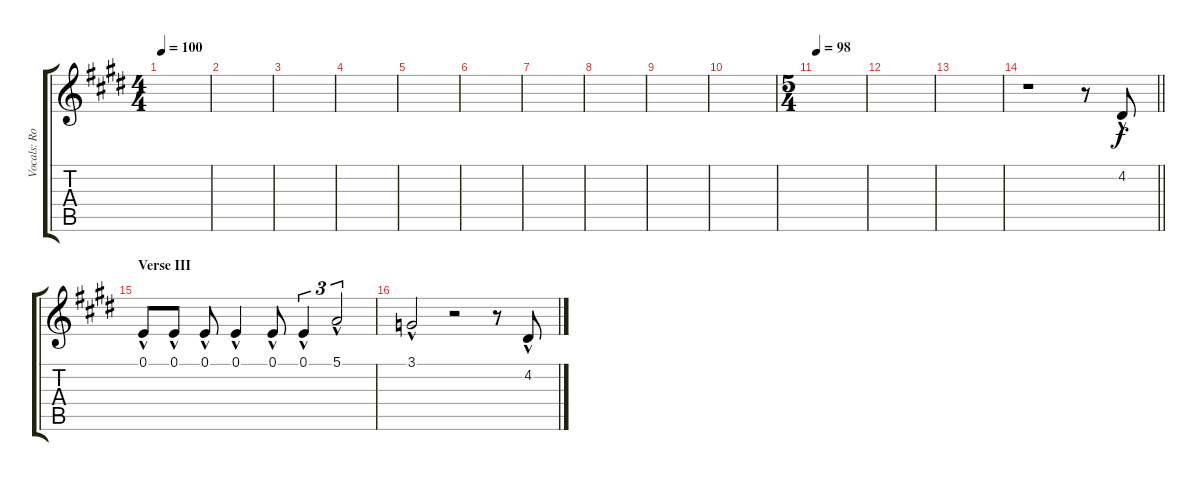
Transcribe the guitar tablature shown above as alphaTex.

\track ("Vocals: Rob" "Vocals: Ro") {instrument lead2sawtooth}
\staff {score tabs}
\tuning (E4 B3 G3 D3 A2 E2) {hide}
\ts (4 4)
\tempo 100
\clef g2
\ks e
|
|
|
|
|
|
|
|
|
|
\ts (5 4)
\tempo 98
|
|
|
\barLineRight lightlight
r.1 r.8 4.2{hac}.8 |
\section ("" "Verse III")
0.1{hac}.8 0.1{hac}.8 0.1{hac}.8 0.1{hac}.4 0.1{hac}.8 0.1{hac}.4{tu (3 2)} 5.1{hac}.2{tu (3 2)} |
3.1{hac}.2 r.2 r.8 4.2{hac}.8
